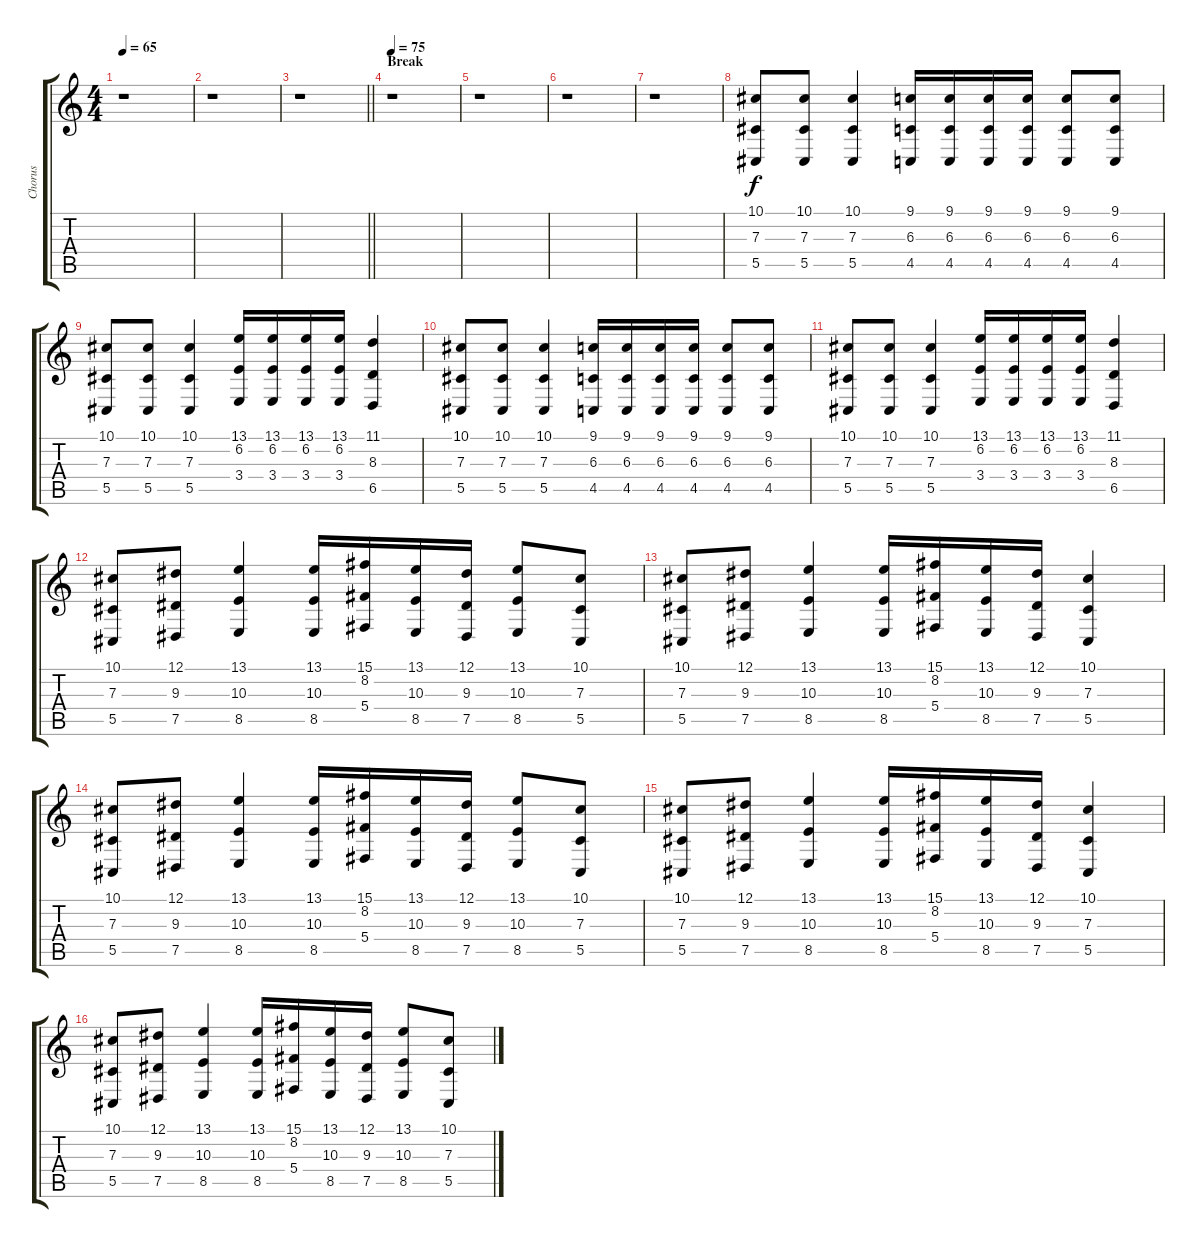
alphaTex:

\track ("Chorus" "Chorus") {instrument choiraahs}
\staff {score tabs}
\tuning (Eb4 Bb3 Gb3 Db3 Ab2 Eb2) {hide}
\ts (4 4)
\tempo 65
\clef g2
\ks c
r.1{dy f} |
r.1 |
\barLineRight lightlight
r.1 |
\section ("" "Break")
\tempo 75
r.1 |
r.1 |
r.1 |
r.1 |
(10.1 7.3 5.5).8 (10.1 7.3 5.5).8 (10.1 7.3 5.5).4 (9.1 6.3 4.5).16 (9.1 6.3 4.5).16 (9.1 6.3 4.5).16 (9.1 6.3 4.5).16 (9.1 6.3 4.5).8 (9.1 6.3 4.5).8 |
(10.1 7.3 5.5).8 (10.1 7.3 5.5).8 (10.1 7.3 5.5).4 (13.1 6.2 3.4).16 (13.1 6.2 3.4).16 (13.1 6.2 3.4).16 (13.1 6.2 3.4).16 (11.1 8.3 6.5).4 |
(10.1 7.3 5.5).8 (10.1 7.3 5.5).8 (10.1 7.3 5.5).4 (9.1 6.3 4.5).16 (9.1 6.3 4.5).16 (9.1 6.3 4.5).16 (9.1 6.3 4.5).16 (9.1 6.3 4.5).8 (9.1 6.3 4.5).8 |
(10.1 7.3 5.5).8 (10.1 7.3 5.5).8 (10.1 7.3 5.5).4 (13.1 6.2 3.4).16 (13.1 6.2 3.4).16 (13.1 6.2 3.4).16 (13.1 6.2 3.4).16 (11.1 8.3 6.5).4 |
(10.1 7.3 5.5).8 (12.1 9.3 7.5).8 (13.1 10.3 8.5).4 (13.1 10.3 8.5).16 (15.1 8.2 5.4).16 (13.1 10.3 8.5).16 (12.1 9.3 7.5).16 (13.1 10.3 8.5).8 (10.1 7.3 5.5).8 |
(10.1 7.3 5.5).8 (12.1 9.3 7.5).8 (13.1 10.3 8.5).4 (13.1 10.3 8.5).16 (15.1 8.2 5.4).16 (13.1 10.3 8.5).16 (12.1 9.3 7.5).16 (10.1 7.3 5.5).4 |
(10.1 7.3 5.5).8 (12.1 9.3 7.5).8 (13.1 10.3 8.5).4 (13.1 10.3 8.5).16 (15.1 8.2 5.4).16 (13.1 10.3 8.5).16 (12.1 9.3 7.5).16 (13.1 10.3 8.5).8 (10.1 7.3 5.5).8 |
(10.1 7.3 5.5).8 (12.1 9.3 7.5).8 (13.1 10.3 8.5).4 (13.1 10.3 8.5).16 (15.1 8.2 5.4).16 (13.1 10.3 8.5).16 (12.1 9.3 7.5).16 (10.1 7.3 5.5).4 |
(10.1 7.3 5.5).8 (12.1 9.3 7.5).8 (13.1 10.3 8.5).4 (13.1 10.3 8.5).16 (15.1 8.2 5.4).16 (13.1 10.3 8.5).16 (12.1 9.3 7.5).16 (13.1 10.3 8.5).8 (10.1 7.3 5.5).8
